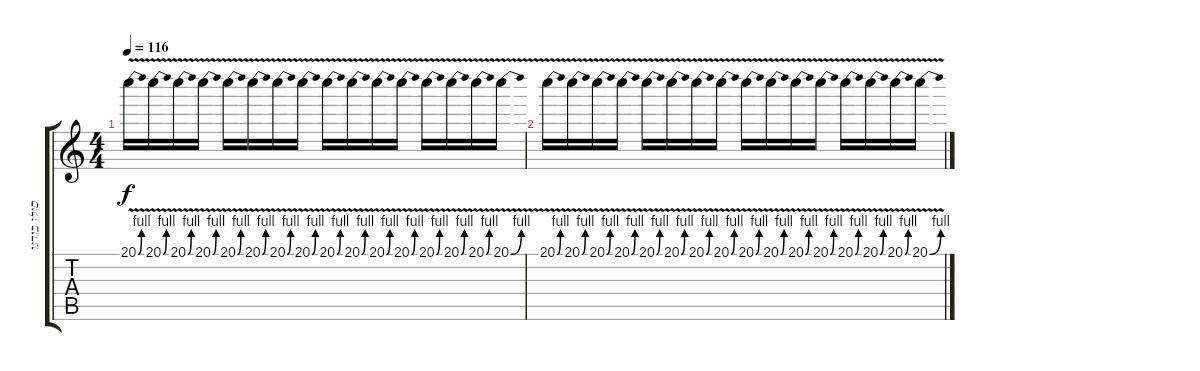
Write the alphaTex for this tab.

\track ("סולו בודגוב" "סולו בודגו") {instrument overdrivenguitar}
\staff {score tabs}
\tuning (E4 B3 G3 D3 A2 E2) {hide}
\ts (4 4)
\tempo 116
\clef g2
\ks c
20.1{be (bend 0 0 60 4) v}.16{dy f volume 8 instrument overdrivenguitar} 20.1{be (bend 0 0 60 4) v}.16 20.1{be (bend 0 0 60 4) v}.16 20.1{be (bend 0 0 60 4) v}.16 20.1{be (bend 0 0 60 4) v}.16 20.1{be (bend 0 0 60 4) v}.16 20.1{be (bend 0 0 60 4) v}.16 20.1{be (bend 0 0 60 4) v}.16 20.1{be (bend 0 0 60 4) v}.16 20.1{be (bend 0 0 60 4) v}.16 20.1{be (bend 0 0 60 4) v}.16 20.1{be (bend 0 0 60 4) v}.16 20.1{be (bend 0 0 60 4) v}.16 20.1{be (bend 0 0 60 4) v}.16 20.1{be (bend 0 0 60 4) v}.16 20.1{be (bend 0 0 60 4) v}.16 |
20.1{be (bend 0 0 60 4) v}.16{volume 8 instrument overdrivenguitar} 20.1{be (bend 0 0 60 4) v}.16 20.1{be (bend 0 0 60 4) v}.16 20.1{be (bend 0 0 60 4) v}.16 20.1{be (bend 0 0 60 4) v}.16 20.1{be (bend 0 0 60 4) v}.16 20.1{be (bend 0 0 60 4) v}.16 20.1{be (bend 0 0 60 4) v}.16 20.1{be (bend 0 0 60 4) v}.16 20.1{be (bend 0 0 60 4) v}.16 20.1{be (bend 0 0 60 4) v}.16 20.1{be (bend 0 0 60 4) v}.16 20.1{be (bend 0 0 60 4) v}.16 20.1{be (bend 0 0 60 4) v}.16 20.1{be (bend 0 0 60 4) v}.16 20.1{be (bend 0 0 60 4) v}.16
